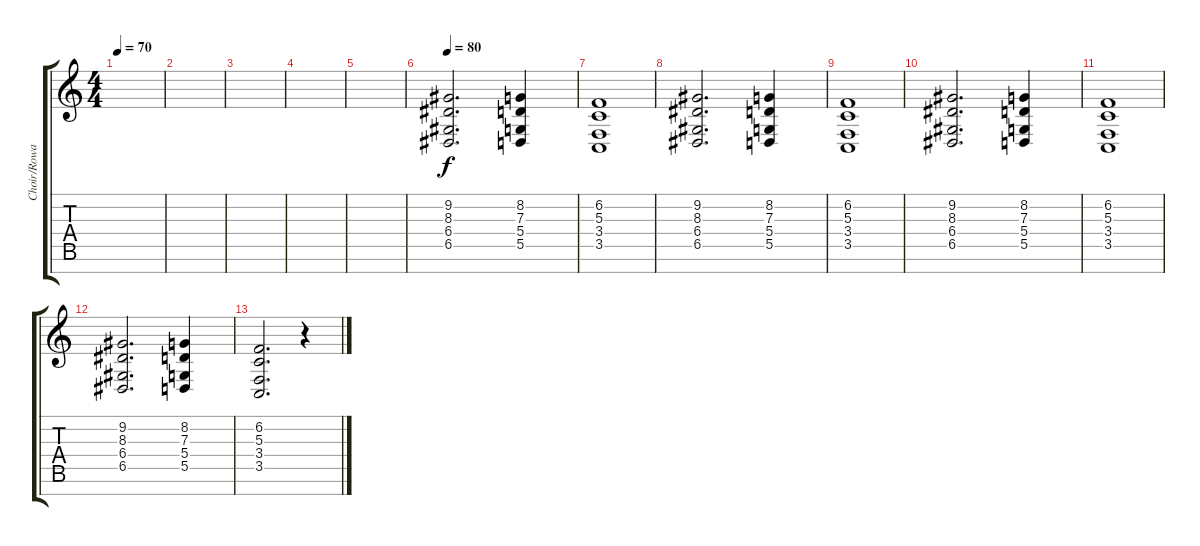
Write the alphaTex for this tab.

\track ("Choir/Rowan" "Choir/Rowa") {instrument pad4choir}
\staff {score tabs}
\tuning (E4 B3 G3 D3 A2 E2 B1) {hide}
\ts (4 4)
\tempo 70
\clef g2
\ks c
|
|
|
|
|
\tempo 80
(9.2 8.3 6.4 6.5).2{d} (8.2 7.3 5.4 5.5).4 |
(6.2 5.3 3.4 3.5).1 |
(9.2 8.3 6.4 6.5).2{d} (8.2 7.3 5.4 5.5).4 |
(6.2 5.3 3.4 3.5).1 |
(9.2 8.3 6.4 6.5).2{d} (8.2 7.3 5.4 5.5).4 |
(6.2 5.3 3.4 3.5).1 |
(9.2 8.3 6.4 6.5).2{d} (8.2 7.3 5.4 5.5).4 |
(6.2 5.3 3.4 3.5).2{d} r.4
